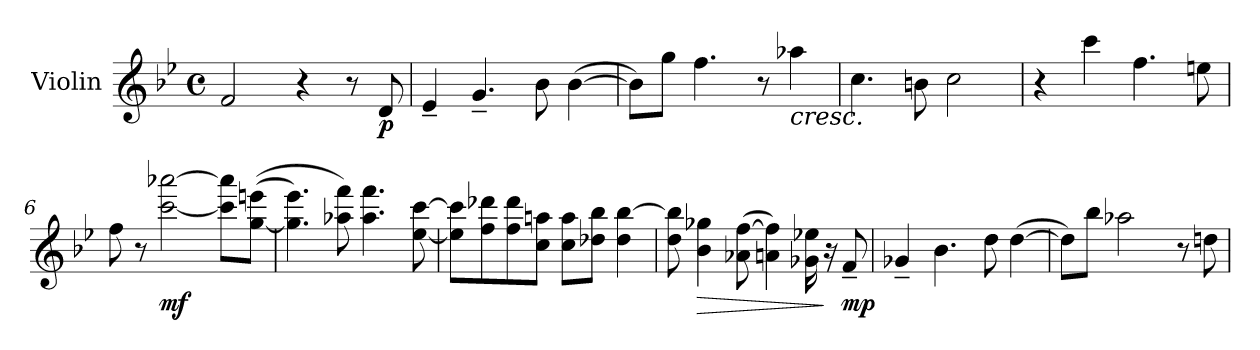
**kern	**dynam
*part1	*part1
*staff1	*staff1
*I"Violin	*
*I'Vln.	*
*clefG2	*
*k[b-e-]	*
*M4/4	*
*met(c)	*
=1	=1
2f/	.
4r	.
8r	.
!	!LO:DY:b
8d/	p
=2	=2
4e-~/	.
4.g~/	.
8b-\	.
([4b-\	.
=3	=3
8b-\L])	.
8gg\J	.
4.ff\	.
8r	.
!LO:TX:b:i:t=cresc.	!
4aa-X\	.
=4	=4
4.cc\	.
8bn\	.
2cc\	.
=5	=5
4r	.
4ccc\	.
4.ff\	.
8een\	.
=6	=6
8ff\	.
8r	.
!	!LO:DY:b
[2ccc\ [2aaa-X\	mf
8ccc\] 8aaa-\]L	.
(([8gg\ 8eeen\J	.
!!LO:LB:g=z
=7	=7
4.gg\] 4.eee-\)	.
8aa-X\ 8fff\)	.
4.aa-\ 4.fff\	.
[8ee-\ [8ccc\	.
=8	=8
8ee-\] 8ccc\]L	.
8ff\ 8ddd-X\	.
8ff\ 8ddd-\	.
8cc\ 8aan\J	.
8cc\ 8aa\L	.
8dd-X\ 8bb-\J	.
4dd-\ [4bb-\	.
=9	=9
8dd\ 8bb-\]	.
!	!LO:HP:b
4b-\ 4gg-X\	>
(8a-X\ [8ff\	.
4an\ 4ff\])	.
16g-X\ 16ee-X\	.
16r	]
!	!LO:DY:b
8f~/	mp
=10	=10
4g-X~/	.
4.b-\	.
8dd\	.
([4dd\	.
=11	=11
8dd\L])	.
8bb-\J	.
2aa-X\	.
8r	.
8ddn\	.
=	=
*-	*-
